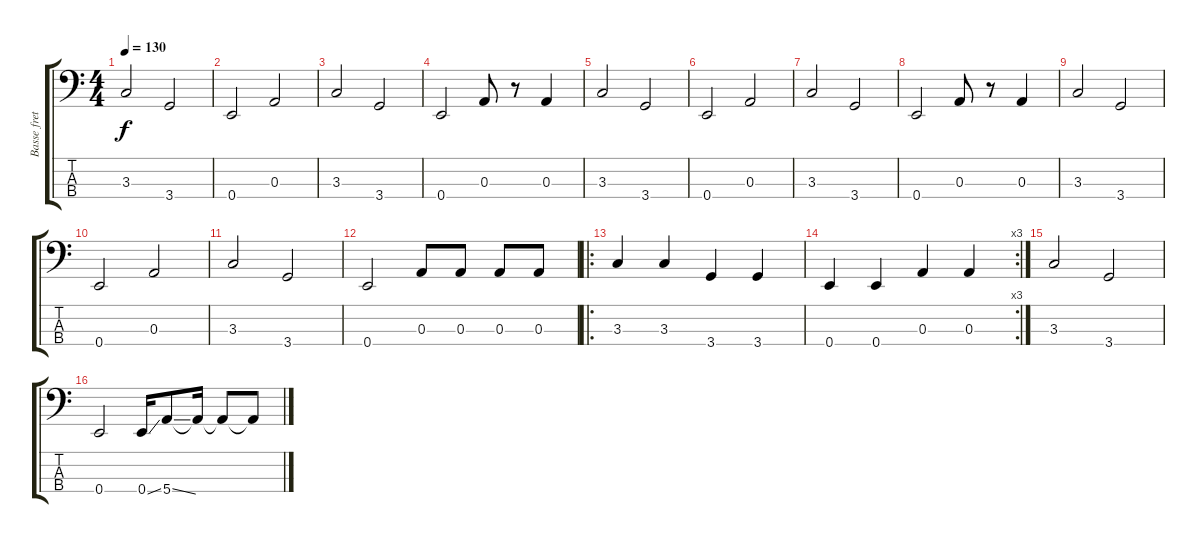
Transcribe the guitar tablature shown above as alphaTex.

\track ("Basse fretless" "Basse fret") {instrument fretlessbass}
\staff {score tabs}
\tuning (G2 D2 A1 E1) {hide}
\ts (4 4)
\tempo 130
\clef f4
\ks c
3.3.2{dy f} 3.4.2 |
0.4.2 0.3.2 |
3.3.2 3.4.2 |
0.4.2 0.3.8 r.8 0.3.4 |
3.3.2 3.4.2 |
0.4.2 0.3.2 |
3.3.2 3.4.2 |
0.4.2 0.3.8 r.8 0.3.4 |
3.3.2 3.4.2 |
0.4.2 0.3.2 |
3.3.2 3.4.2 |
0.4.2 0.3.8 0.3.8 0.3.8 0.3.8 |
\ro
3.3.4 3.3.4 3.4.4 3.4.4 |
\rc 3
0.4.4 0.4.4 0.3.4 0.3.4 |
3.3.2 3.4.2 |
0.4.2 0.4{ss}.16 5.4{ss}.8 5.4{t}.16 5.4{t}.8 5.4{t}.8
